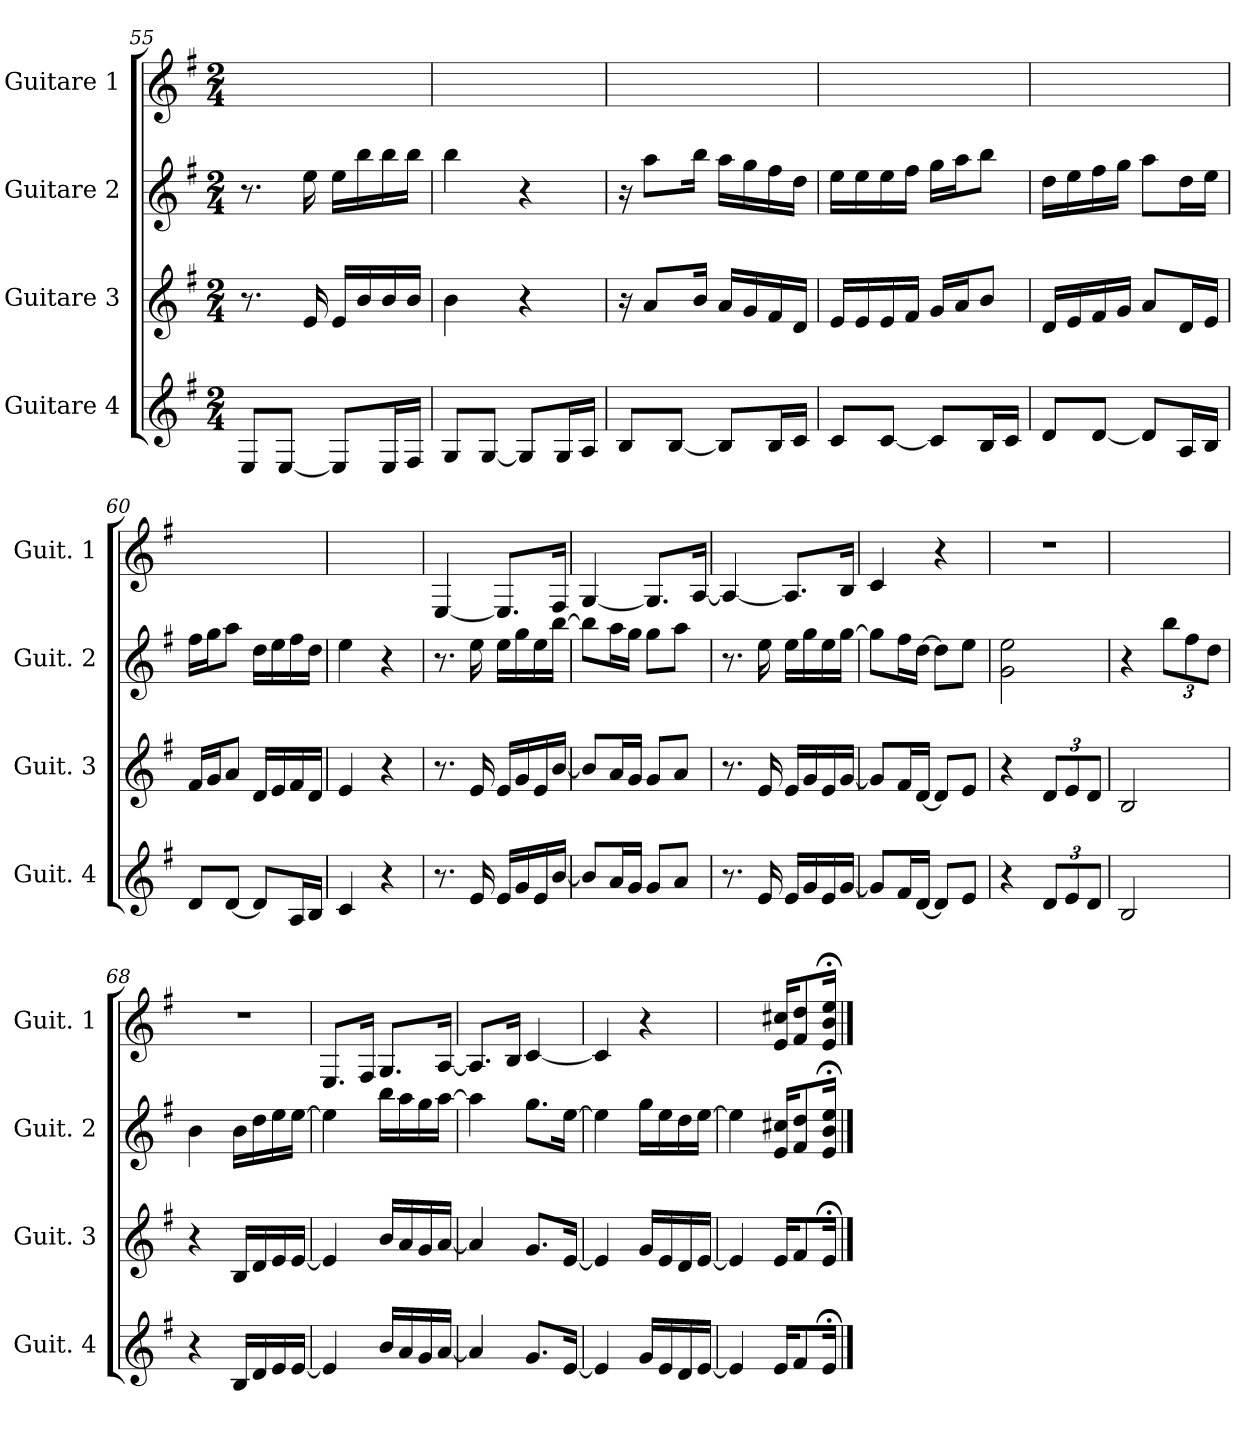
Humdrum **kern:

**kern	**kern	**kern	**kern
*part4	*part3	*part2	*part1
*staff4	*staff3	*staff2	*staff1
*I"Guitare 4	*I"Guitare 3	*I"Guitare 2	*I"Guitare 1
*I'Guit. 4	*I'Guit. 3	*I'Guit. 2	*I'Guit. 1
*clefG2	*clefG2	*clefG2	*clefG2
*ITrd7c12	*ITrd7c12	*ITrd7c12	*ITrd7c12
*k[f#]	*k[f#]	*k[f#]	*k[f#]
*G:	*G:	*G:	*G:
*M2/4	*M2/4	*M2/4	*M2/4
=55	=55	=55	=55
8EE/L	8.r	8.r	2E/yy
[8EE/J	.	.	.
.	16E/	16e\	.
8EE/L]	16E/LL	16e\LL	.
.	16B/	16b\	.
16EE/L	16B/	16b\	.
16FF#/JJ	16B/JJ	16b\JJ	.
=56	=56	=56	=56
8GG/L	4B\	4b\	2G/yy
[8GG/J	.	.	.
8GG/L]	4r	4r	.
16GG/L	.	.	.
16AA/JJ	.	.	.
!!LO:PB:g=z
=57	=57	=57	=57
8BB/L	16r	16r	2B\yy
.	8A/L	8a\L	.
[8BB/J	.	.	.
.	16B/Jk	16b\Jk	.
8BB/L]	16A/LL	16a\LL	.
.	16G/	16g\	.
16BB/L	16F#/	16f#\	.
16C/JJ	16D/JJ	16d\JJ	.
=58	=58	=58	=58
8C/L	16E/LL	16e\LL	4c\yy
.	16E/	16e\	.
[8C/J	16E/	16e\	.
.	16F#/JJ	16f#\JJ	.
8C/L]	16G/LL	16g\LL	4B\yy
.	16A/J	16a\J	.
16BB/L	8B/J	8b\J	.
16C/JJ	.	.	.
=59	=59	=59	=59
8D/L	16D/LL	16d\LL	2d\yy
.	16E/	16e\	.
[8D/J	16F#/	16f#\	.
.	16G/JJ	16g\JJ	.
8D/L]	8A/L	8a\L	.
16AA/L	16D/L	16d\L	.
16BB/JJ	16E/JJ	16e\JJ	.
=60	=60	=60	=60
8D/L	16F#/LL	16f#\LL	2d\yy
.	16G/J	16g\J	.
[8D/J	8A/J	8a\J	.
8D/L]	16D/LL	16d\LL	.
.	16E/	16e\	.
16AA/L	16F#/	16f#\	.
16BB/JJ	16D/JJ	16d\JJ	.
!!LO:LB:g=z
=61	=61	=61	=61
4C/	4E/	4e\	2c\yy
4r	4r	4r	.
=62	=62	=62	=62
8.r	8.r	8.r	[4EE/
16E/	16E/	16e\	.
16E/LL	16E/LL	16e\LL	8.EE/L]
16G/	16G/	16g\	.
16E/	16E/	16e\	.
[16B/JJ	[16B/JJ	[16b\JJ	16FF#/Jk
=63	=63	=63	=63
8B/L]	8B/L]	8b\L]	[4GG/
16A/L	16A/L	16a\L	.
16G/JJ	16G/JJ	16g\JJ	.
8G/L	8G/L	8g\L	8.GG/L]
8A/J	8A/J	8a\J	.
.	.	.	[16AA/Jk
=64	=64	=64	=64
8.r	8.r	8.r	4AA/_
16E/	16E/	16e\	.
16E/LL	16E/LL	16e\LL	8.AA/L]
16G/	16G/	16g\	.
16E/	16E/	16e\	.
[16G/JJ	[16G/JJ	[16g\JJ	16BB/Jk
!!LO:LB:g=z
=65	=65	=65	=65
8G/L]	8G/L]	8g\L]	4C/
16F#/L	16F#/L	16f#\L	.
[16D/JJ	[16D/JJ	[16d\JJ	.
8D/L]	8D/L]	8d\L]	4r
8E/J	8E/J	8e\J	.
=66	=66	=66	=66
4r	4r	2G\ 2e\	2r
12D/L	12D/L	.	.
12E/	12E/	.	.
12D/J	12D/J	.	.
=67	=67	=67	=67
2BB/	2BB/	4r	2B\yy
.	.	12b\L	.
.	.	12f#\	.
.	.	12d\J	.
=68	=68	=68	=68
4r	4r	4B\	2r
16BB/LL	16BB/LL	16B\LL	.
16D/	16D/	16d\	.
16E/	16E/	16e\	.
[16E/JJ	[16E/JJ	[16e\JJ	.
!!LO:PB:g=z
=69	=69	=69	=69
4E/]	4E/]	4e\]	8.EE/L
.	.	.	16FF#/Jk
16B/LL	16B/LL	16b\LL	8.GG/L
16A/	16A/	16a\	.
16G/	16G/	16g\	.
[16A/JJ	[16A/JJ	[16a\JJ	[16AA/Jk
=70	=70	=70	=70
4A/]	4A/]	4a\]	8.AA/L]
.	.	.	16BB/Jk
8.G/L	8.G/L	8.g\L	[4C/
[16E/Jk	[16E/Jk	[16e\Jk	.
=71	=71	=71	=71
4E/]	4E/]	4e\]	4C/]
16G/LL	16G/LL	16g\LL	4r
16E/	16E/	16e\	.
16D/	16D/	16d\	.
[16E/JJ	[16E/JJ	[16e\JJ	.
=72	=72	=72	=72
4E/]	4E/]	4e\]	4e\yy
16E/KL	16E/KL	16E/ 16c#X/KL	16E/ 16c#X/KL
8F#/	8F#/	8F#/ 8d/	8F#/ 8d/
16E;</Jk	16E;</Jk	16E/;< 16B/;< 16e/;<Jk	16E/;< 16B/;< 16e/;<Jk
==	==	==	==
*-	*-	*-	*-
